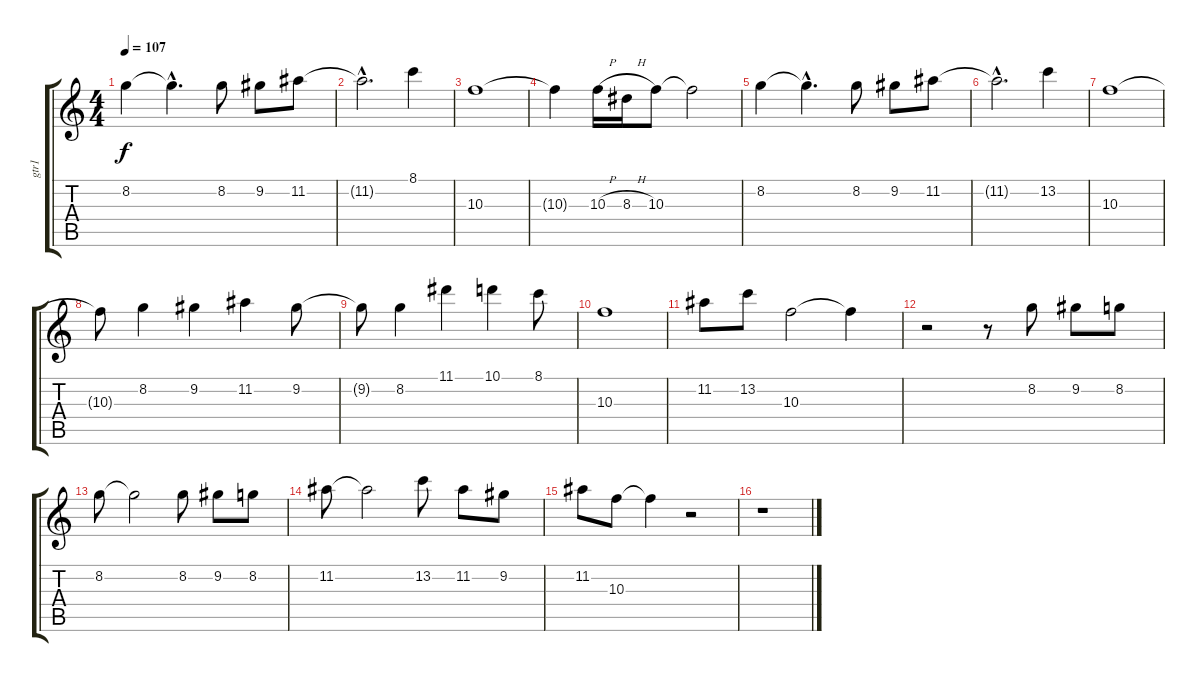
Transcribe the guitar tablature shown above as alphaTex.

\track ("gtr1" "gtr1") {instrument electricguitarjazz}
\staff {score tabs}
\tuning (E4 B3 G3 D3 A2 E2) {hide}
\ts (4 4)
\tempo 107
\clef g2
\ks c
8.2.4{dy f} 8.2{hac t}.4{d} 8.2.8 9.2.8 11.2.8 |
11.2{hac t}.2{d} 8.1.4 |
10.3.1 |
10.3{t}.4 10.3{h}.16 8.3{h}.16 10.3.8 10.3{t}.2 |
8.2.4 8.2{hac t}.4{d} 8.2.8 9.2.8 11.2.8 |
11.2{hac t}.2{d} 13.2.4 |
10.3.1 |
10.3{t}.8 8.2.4 9.2.4 11.2.4 9.2.8 |
9.2{t}.8 8.2.4 11.1.4 10.1.4 8.1.8 |
10.3.1 |
11.2.8 13.2.8 10.3.2 10.3{t}.4 |
r.2 r.8 8.2.8 9.2.8 8.2.8 |
8.2.8 8.2{t}.2 8.2.8 9.2.8 8.2.8 |
11.2.8 11.2{t}.2 13.2.8 11.2.8 9.2.8 |
11.2.8 10.3.8 10.3{t}.4 r.2 |
r.1
